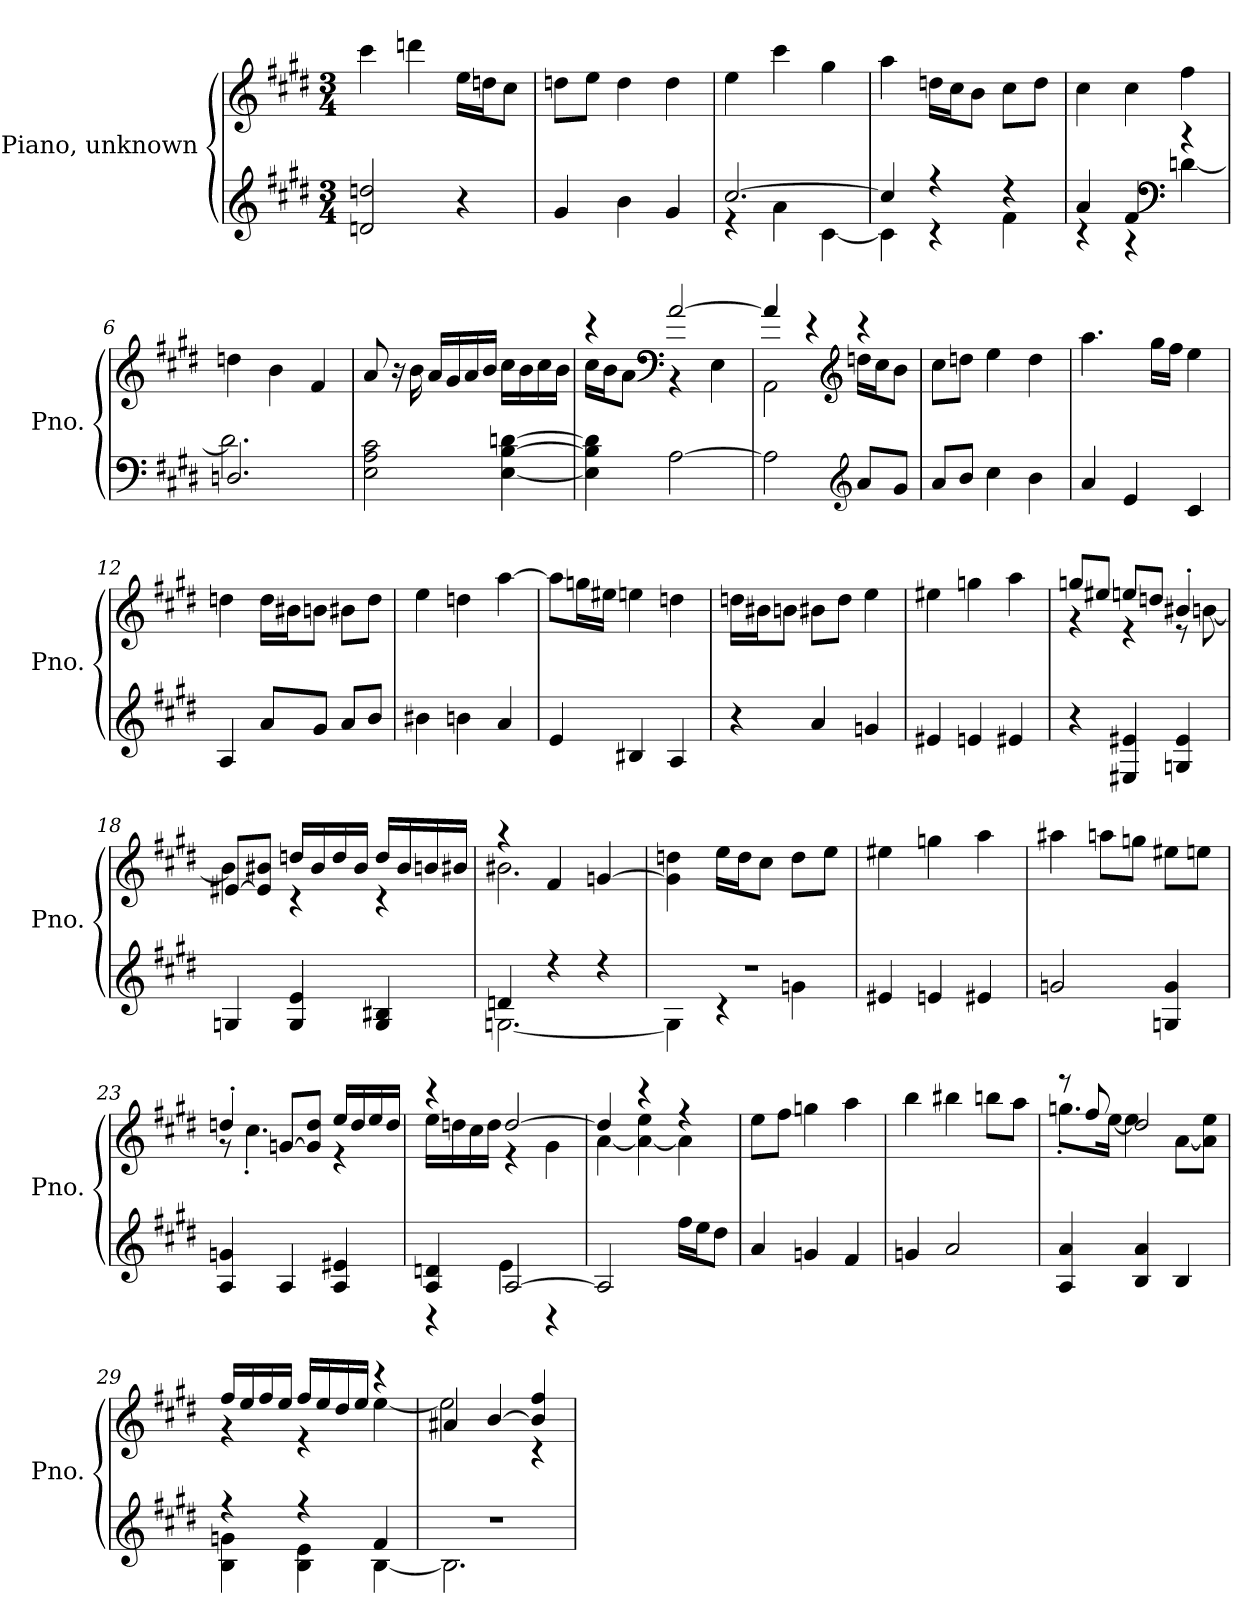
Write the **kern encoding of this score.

**kern	**kern
*part1	*part1
*staff2	*staff1
*I"Piano, unknown	*
*I'Pno.	*
*clefG2	*clefG2
*k[f#c#g#d#]	*k[f#c#g#d#]
*M3/4	*M3/4
*MM149	*MM149
=1	=1
2dn/ 2ddn/	4ccc#\
.	4dddn\
4r	16ee\LL
.	16ddn\J
.	8cc#\J
=2	=2
4g#/	8ddn\L
.	8ee\J
4b\	4dd\
4g#/	4dd\
=3	=3
*^	*
[2.cc#/	4r	4ee\
.	4a\	4ccc#\
.	[4c#\	4gg#\
=4	=4	=4
4cc#/]	4c#\]	4aa\
4r	4r	16ddn\LL
.	.	16cc#\J
.	.	8b\J
4r	4f#\	8cc#\L
.	.	8dd\J
=5	=5	=5
4a/	4r	4cc#\
4f#/	4r	4cc#\
*clefF4	*	*
4r	[4dn\	4ff#\
=6	=6	=6
2.Dn/	2.d\]	4ddn\
.	.	4b\
.	.	4f#/
*v	*v	*
!!LO:LB:g=z
=7	=7
2E\ 2A\ 2c#\	8a/
.	16r
.	16b\
.	16a/LL
.	16g#/
.	16a/
.	16b/JJ
[4E\ [4B\ [4dn\	16cc#\LL
.	16b\
.	16cc#\
.	16b\JJ
=8	=8
*	*^
4E\] 4B\] 4d\]	4r	16cc#\LL
.	.	16b\J
.	.	8a\J
*	*clefF4	*
[2A\	[2a/	4r
.	.	4E\
=9	=9	=9
2A\]	4a/]	2AA\
.	4r	.
*clefG2	*clefG2	*
8a/L	4r	16ddn\LL
.	.	16cc#\J
8g#/J	.	8b\J
*	*v	*v
=10	=10
8a/L	8cc#\L
8b/J	8ddn\J
4cc#\	4ee\
4b\	4dd\
=11	=11
4a/	4.aa\
4e/	.
.	16gg#\LL
.	16ff#\JJ
4c#/	4ee\
!!LO:LB:g=z
=12	=12
4A/	4ddn\
8a/L	16dd\LL
.	16b#X\J
8g#/J	8bn\J
8a/L	8b#X\L
8b/J	8dd\J
=13	=13
4b#X\	4ee\
4bn\	4ddn\
4a/	[4aa\
=14	=14
4e/	8aa\L]
.	16ggn\L
.	16ee#X\JJ
4B#X/	4een\
4A/	4ddn\
=15	=15
4r	16ddn\LL
.	16b#X\J
.	8bn\J
4a/	8b#X\L
.	8dd\J
4gn/	4ee\
=16	=16
4e#X/	4ee#X\
4en/	4ggn\
4e#X/	4aa\
!!LO:LB:g=z
=17	=17
*	*^
4r	8ggn/L	4r
.	8ee#X/J	.
4E#X/ 4e#X/	8een/L	4r
.	8ddn/J	.
4Gn/ 4e#/	4b#X'/	8r
.	.	[8bn\
=18	=18	=18
4Gn/	[8e#X/L	4b\]
.	8e#/] 8b#X/J	.
4G/ 4e/	16ddn/LL	4r
.	16b#/	.
.	16dd/	.
.	16b#/JJ	.
4G/ 4B#X/	16dd/LL	4r
.	16b#/	.
.	16bn/	.
.	16b#X/JJ	.
=19	=19	=19
*^	*	*
4dn/	[2.Gn\	4r	2.b#X\
4r	.	4f#/	.
4r	.	[4gn/	.
*	*	*v	*v
=20	=20	=20
2.r	4G\]	4g\] 4ddn\
.	4r	16ee\LL
.	.	16dd\J
.	.	8cc#\J
.	4gn\	8dd\L
.	.	8ee\J
*v	*v	*
=21	=21
4e#X/	4ee#X\
4en/	4ggn\
4e#X/	4aa\
!!LO:LB:g=z
=22	=22
2gn/	4aa#X\
.	8aan\L
.	8ggn\J
4Gn/ 4g/	8ee#X\L
.	8een\J
=23	=23
*	*^
4A/ 4gn/	4ddn'/	8r
.	.	4.cc#'\
4A/	[8gn/L	.
.	8g/] 8dd/J	.
4A/ 4e#X/	16ee/LL	4r
.	16dd/	.
.	16ee/	.
.	16dd/JJ	.
=24	=24	=24
*^	*	*
4A/ 4dn/	4r	4r	16ee\LL
.	.	.	16ddn\
.	.	.	16cc#\
.	.	.	16dd\JJ
[2A/	4e\	[2dd/	4r
.	4r	.	4g#\
*v	*v	*	*
=25	=25	=25
2A/]	4dd/]	[4a\
.	4r	4a\_ 4ee\
16ff#\LL	4r	4a\]
16ee\J	.	.
8dd#\J	.	.
*	*v	*v
=26	=26
4a/	8ee\L
.	8ff#\J
4gn/	4ggn\
4f#/	4aa\
!!LO:LB:g=z
=27	=27
4gn/	4bb\
2a/	4bb#X\
.	8bbn\L
.	8aa\J
=28	=28
*	*^
4A/ 4a/	8r	8.ggn'\L
.	8ff#/	.
.	.	[16ee\Jk
4B/ 4a/	2dd#/	4ee\]
4B/	.	[8a\L
.	.	8a\] 8ee\J
=29	=29	=29
*^	*	*
4r	4B\ 4gn\	16ff#/LL	4r
.	.	16ee/	.
.	.	16ff#/	.
.	.	16ee/JJ	.
4r	4B\ 4e\	16ff#/LL	4r
.	.	16ee/	.
.	.	16dd#/	.
.	.	16ee/JJ	.
4f#/	[4B\	4r	[4ee\
=30	=30	=30	=30
2.r	2.B\]	4a#X/	2ee\]
.	.	[4b/	.
.	.	4b/] 4ff#/	4r
*v	*v	*	*
*	*v	*v
=	=
*-	*-
